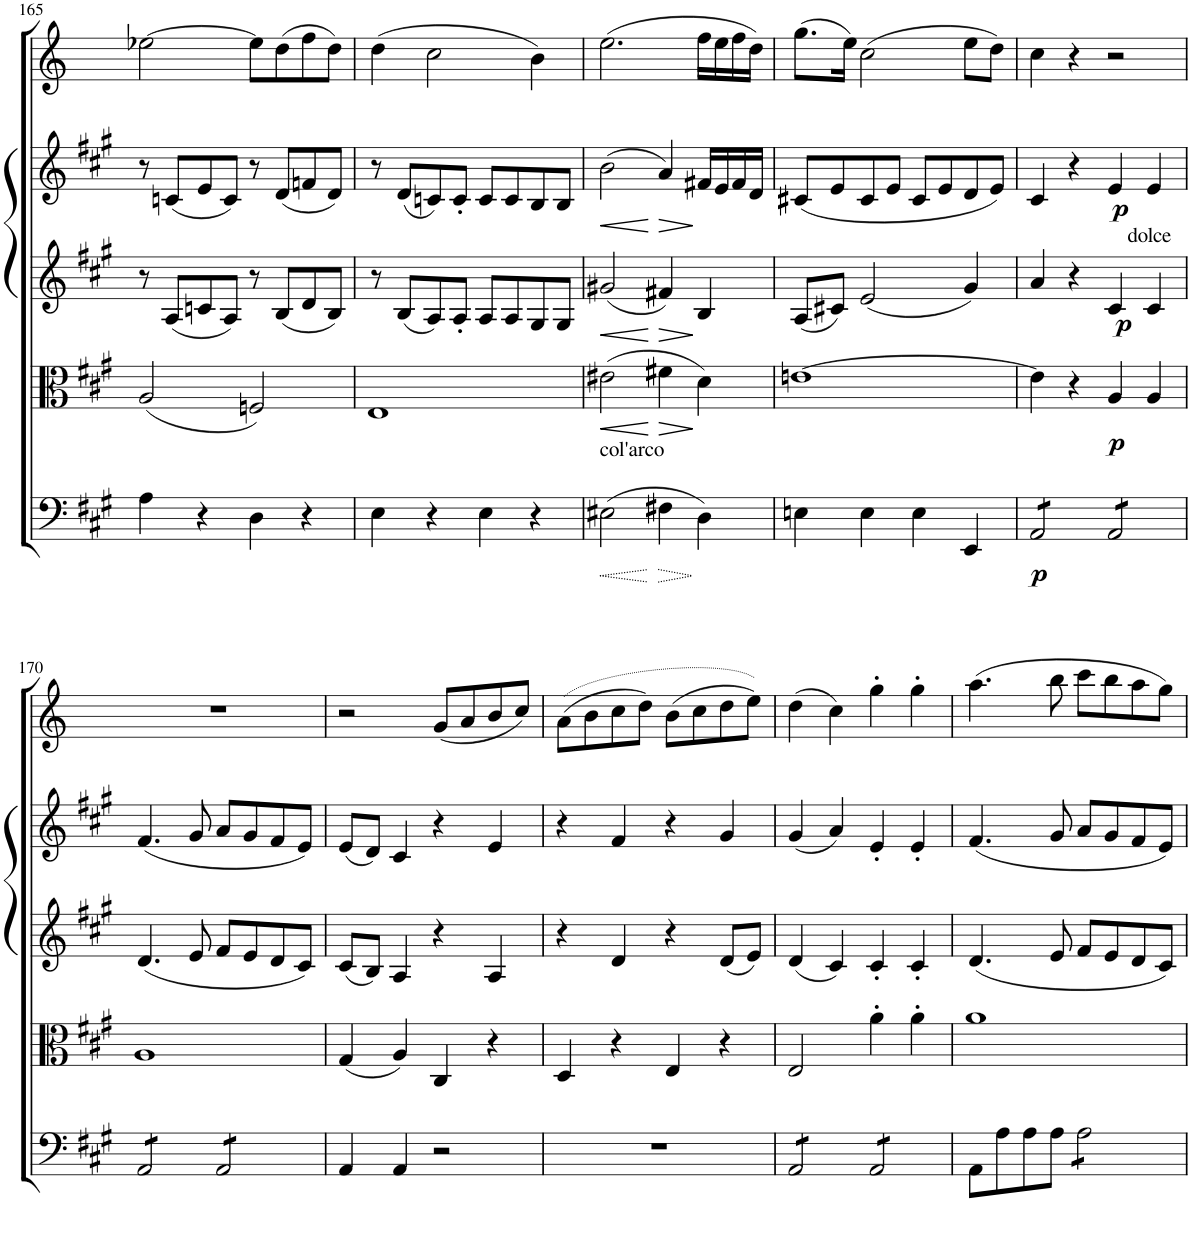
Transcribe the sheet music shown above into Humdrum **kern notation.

**kern	**dynam	**kern	**dynam	**kern	**dynam	**kern	**dynam	**kern
*part5	*part5	*part4	*part4	*part3	*part3	*part2	*part2	*part1
*staff5	*staff5	*staff4	*staff4	*staff3	*staff3	*staff2	*staff2	*staff1
*I"Violoncello	*	*I"Viola	*	*I"Violino II	*	*I"Violino I	*	*I"Clarinetto in La/A
*I'Vc	*	*I'Vla	*	*I'Vln	*	*I'Vln	*	*I'Cl
!!LO:PB:g=z
*clefF4	*	*clefC3	*	*clefG2	*	*clefG2	*	*clefG2
*	*	*	*	*	*	*	*	*Trd2c3
*k[f#c#g#]	*	*k[f#c#g#]	*	*k[f#c#g#]	*	*k[f#c#g#]	*	*k[]
*M4/4	*	*M4/4	*	*M4/4	*	*M4/4	*	*M4/4
*met(c)	*	*met(c)	*	*met(c)	*	*met(c)	*	*met(c)
=165	=165	=165	=165	=165	=165	=165	=165	=165
4A\	.	(2A/	.	8r	.	8r	.	[2ee-X\
.	.	.	.	(8A/L	.	(8cn/L	.	.
4r	.	.	.	8cn/	.	8e/	.	.
.	.	.	.	8A/J)	.	8c/J)	.	.
4D\	.	2Fn/)	.	8r	.	8r	.	8ee-\L]
.	.	.	.	(8B/L	.	(8d/L	.	(8dd\
4r	.	.	.	8d/	.	8fn/	.	8ff\
.	.	.	.	8B/J)	.	8d/J)	.	8dd\J)
=166	=166	=166	=166	=166	=166	=166	=166	=166
4E\	.	1E	.	8r	.	8r	.	(4dd\
.	.	.	.	(8B/L	.	(8d/L	.	.
4r	.	.	.	8A/)	.	8cn/)	.	2cc\
.	.	.	.	8A'/J	.	8c'/J	.	.
4E\	.	.	.	8A/L	.	8c/L	.	.
.	.	.	.	8A/	.	8c/	.	.
4r	.	.	.	8G#/	.	8B/	.	4b\)
.	.	.	.	8G#/J	.	8B/J	.	.
=167	=167	=167	=167	=167	=167	=167	=167	=167
!LO:TX:a:t=col'arco	!	!	!	!	!	!	!	!
!	!LO:HP:b	!	!LO:HP:b	!	!LO:HP:b	!	!LO:HP:b	!
(2E#X\	<	(2e#X\	<	(2g#X/	<	(2b\	<	(2.ee\
4F#X\	.	4f#X\	.	4f#X/)	.	4a/)	.	.
4D\)	[	4d\)	[	4B/	[	16f#X/LL	[	16ff\LL
.	.	.	.	.	.	16e/	.	16ee\
.	.	.	.	.	.	16f#/	.	16ff\
.	.	.	.	.	.	16d/JJ	.	16dd\JJ)
=168	=168	=168	=168	=168	=168	=168	=168	=168
4En\	.	[1en	.	(8A/L	.	(8c#X/L	.	(8.gg\L
.	.	.	.	8c#X/J)	.	8e/	.	.
.	.	.	.	.	.	.	.	16ee\Jk)
4E\	.	.	.	(2e/	.	8c#/	.	(2cc\
.	.	.	.	.	.	8e/J	.	.
4E\	.	.	.	.	.	8c#/L	.	.
.	.	.	.	.	.	8e/	.	.
4EE/	.	.	.	4g#/)	.	8d/	.	8ee\L
.	.	.	.	.	.	8e/J)	.	8dd\J)
=169	=169	=169	=169	=169	=169	=169	=169	=169
!	!LO:DY:b	!	!	!	!	!	!	!
*tremolo	*	*	*	*	*	*	*	*
8AA/L	p	4e\]	.	4a/	.	4c#/	.	4cc\
8AA/	.	.	.	.	.	.	.	.
8AA/	.	4r	.	4r	.	4r	.	4r
8AA/J	.	.	.	.	.	.	.	.
!	!	!	!	!	!	!LO:TX:b:t=dolce	!	!
!	!	!	!LO:DY:b	!	!LO:DY:b	!	!LO:DY:b	!
8AA/L	.	4A/	p	4c#/	p	4e/	p	2r
8AA/	.	.	.	.	.	.	.	.
8AA/	.	4A/	.	4c#/	.	4e/	.	.
8AA/J	.	.	.	.	.	.	.	.
!!LO:LB:g=z
=170	=170	=170	=170	=170	=170	=170	=170	=170
8AA/L	.	1A	.	(4.d/	.	(4.f#/	.	1r
8AA/	.	.	.	.	.	.	.	.
8AA/	.	.	.	.	.	.	.	.
8AA/J	.	.	.	8e/	.	8g#/	.	.
8AA/L	.	.	.	8f#/L	.	8a/L	.	.
8AA/	.	.	.	8e/	.	8g#/	.	.
8AA/	.	.	.	8d/	.	8f#/	.	.
8AA/J	.	.	.	8c#/J)	.	8e/J)	.	.
*Xtremolo	*	*	*	*	*	*	*	*
=171	=171	=171	=171	=171	=171	=171	=171	=171
4AA/	.	(4G#/	.	(8c#/L	.	(8e/L	.	2r
.	.	.	.	8B/J)	.	8d/J)	.	.
4AA/	.	4A/)	.	4A/	.	4c#/	.	.
2r	.	4C#/	.	4r	.	4r	.	(8g/L
.	.	.	.	.	.	.	.	8a/
.	.	4r	.	4A/	.	4e/	.	8b/
.	.	.	.	.	.	.	.	8cc/J)
=172	=172	=172	=172	=172	=172	=172	=172	=172
1r	.	4D/	.	4r	.	4r	.	((8a\L
.	.	.	.	.	.	.	.	8b\
.	.	4r	.	4d/	.	4f#/	.	8cc\
.	.	.	.	.	.	.	.	8dd\J)
.	.	4E/	.	4r	.	4r	.	(8b\L
.	.	.	.	.	.	.	.	8cc\
.	.	4r	.	(8d/L	.	4g#/	.	8dd\
.	.	.	.	8e/J)	.	.	.	8ee\J))
=173	=173	=173	=173	=173	=173	=173	=173	=173
*tremolo	*	*	*	*	*	*	*	*
8AA/L	.	2E/	.	(4d/	.	(4g#/	.	(4dd\
8AA/	.	.	.	.	.	.	.	.
8AA/	.	.	.	4c#/)	.	4a/)	.	4cc\)
8AA/J	.	.	.	.	.	.	.	.
8AA/L	.	4a'\	.	4c#'/	.	4e'/	.	4gg'\
8AA/	.	.	.	.	.	.	.	.
8AA/	.	4a'\	.	4c#'/	.	4e'/	.	4gg'\
8AA/J	.	.	.	.	.	.	.	.
*Xtremolo	*	*	*	*	*	*	*	*
=174	=174	=174	=174	=174	=174	=174	=174	=174
8AA\L	.	1a	.	(4.d/	.	(4.f#/	.	(4.aa\
8A\	.	.	.	.	.	.	.	.
8A\	.	.	.	.	.	.	.	.
8A\J	.	.	.	8e/	.	8g#/	.	8bb\
*tremolo	*	*	*	*	*	*	*	*
8A\L	.	.	.	8f#/L	.	8a/L	.	8ccc\L
8A\	.	.	.	8e/	.	8g#/	.	8bb\
8A\	.	.	.	8d/	.	8f#/	.	8aa\
8A\J	.	.	.	8c#/J)	.	8e/J)	.	8gg\J)
*Xtremolo	*	*	*	*	*	*	*	*
=	=	=	=	=	=	=	=	=
*-	*-	*-	*-	*-	*-	*-	*-	*-
